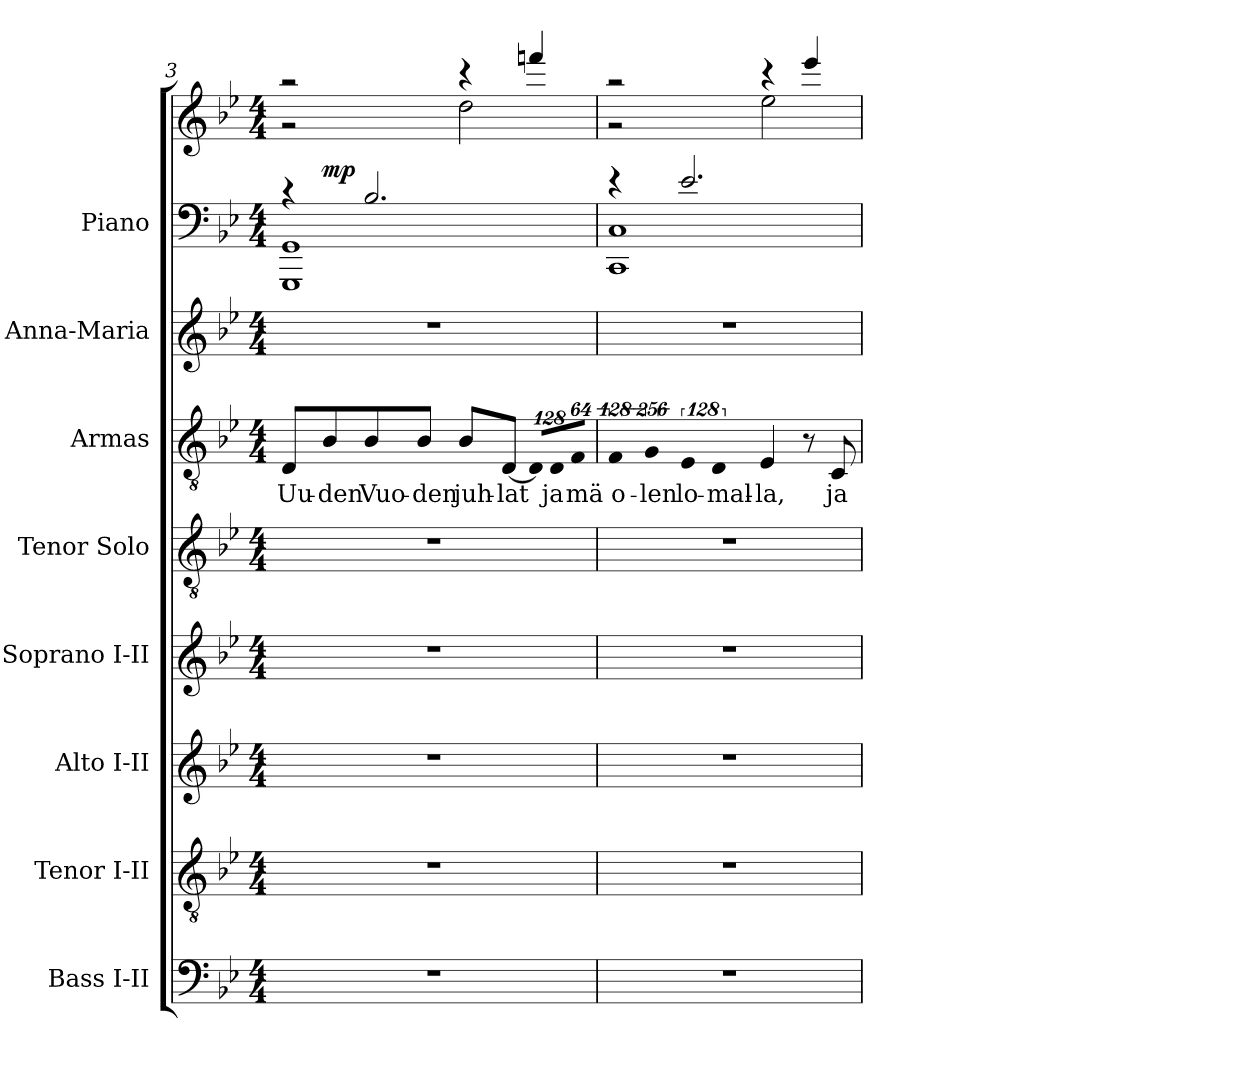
**kern	**kern	**kern	**kern	**kern	**kern	**text	**kern	**kern	**kern	**dynam
*part8	*part7	*part6	*part5	*part4	*part3	*part3	*part2	*part1	*part1	*part1
*staff9	*staff8	*staff7	*staff6	*staff5	*staff4	*staff4	*staff3	*staff2	*staff1	*staff1/2
*I"Bass I-II	*I"Tenor I-II	*I"Alto I-II	*I"Soprano I-II	*I"Tenor Solo	*I"Armas	*	*I"Anna-Maria	*I"Piano	*	*
*I'B.	*I'T.	*I'A.	*I'S.	*I'T. Solo	*I'Armas	*	*I'A-M	*I'Pno.	*	*
*clefF4	*clefGv2	*clefG2	*clefG2	*clefGv2	*clefGv2	*	*clefG2	*clefF4	*clefG2	*
*	*ITrd7c12	*	*	*ITrd7c12	*ITrd7c12	*	*	*	*	*
*k[b-e-]	*k[b-e-]	*k[b-e-]	*k[b-e-]	*k[b-e-]	*k[b-e-]	*	*k[b-e-]	*k[b-e-]	*k[b-e-]	*
*B-:	*B-:	*B-:	*B-:	*B-:	*B-:	*	*B-:	*B-:	*B-:	*
*M4/4	*M4/4	*M4/4	*M4/4	*M4/4	*M4/4	*	*M4/4	*M4/4	*M4/4	*
*MM102	*MM102	*MM102	*MM102	*MM102	*MM102	*	*MM102	*MM102	*MM102	*
=3	=3	=3	=3	=3	=3	=3	=3	=3	=3	=3
!	!	!	!	!	!	!LO:LY:b:color=#000000	!	!	!	!
*	*	*	*	*	*	*	*	*^	*^	*
*	*	*	*	*	*	*	*	*	*^	*	*	*
1r	1r	1r	1r	1r	8DDi/L	Uu-	1r	4r	1GGGi 1GGi	8ryy	2r	2r	.
!	!	!	!	!	!	!LO:LY:b:color=#000000	!	!	!	!	!	!	!
.	.	.	.	.	8BB-i/	-den	.	.	.	2..ryy	.	.	mp
!	!	!	!	!	!	!LO:LY:b:color=#000000	!	!	!	!	!	!	!
.	.	.	.	.	8BB-i/	Vuo-	.	2.B-i/	.	.	.	.	.
!	!	!	!	!	!	!LO:LY:b:color=#000000	!	!	!	!	!	!	!
.	.	.	.	.	8BB-i/J	-den	.	.	.	.	.	.	.
!	!	!	!	!	!	!LO:LY:b:color=#000000	!	!	!	!	!	!	!
.	.	.	.	.	8BB-i/L	juh-	.	.	.	.	4r	2ddi\	.
!	!	!	!	!	!	!LO:LY:b:color=#000000	!	!	!	!	!	!	!
.	.	.	.	.	[<8DDi/J	-lat	.	.	.	.	.	.	.
*	*	*	*	*	*Xbrackettup	*	*	*	*	*	*	*	*
!	!	!	!	!	!LO:N:vis=8	!	!	!	!	!	!	!	!
.	.	.	.	.	1024%85DDi/L]	.	.	.	.	.	4fffni/	.	.
!	!	!	!	!	!LO:N:vis=8	!	!	!	!	!	!	!	!
!	!	!	!	!	!	!LO:LY:b:color=#000000	!	!	!	!	!	!	!
.	.	.	.	.	1024%85DDi/	ja	.	.	.	.	.	.	.
!	!	!	!	!	!LO:N:vis=8	!	!	!	!	!	!	!	!
!	!	!	!	!	!	!LO:LY:b:color=#000000	!	!	!	!	!	!	!
.	.	.	.	.	512%43FFi/J	mä	.	.	.	.	.	.	.
*	*	*	*	*	*	*	*	*v	*v	*v	*	*	*
=4	=4	=4	=4	=4	=4	=4	=4	=4	=4	=4	=4
*	*	*	*	*	*brackettup	*	*	*	*	*	*
*	*	*	*	*	*	*	*	*^	*	*	*
*	*	*	*	*	*	*	*	*	*^	*	*	*
!	!	!	!	!	!LO:N:vis=8	!	!	!	!	!	!	!	!
*	*	*	*	*	*	*	*	*v	*v	*v	*	*	*
*	*	*	*	*	*	*	*	*^	*	*	*
*	*	*	*	*	*	*	*	*	*^	*	*	*
!	!	!	!	!	!	!LO:LY:b:color=#000000	!	!	!	!	!	!	!
*	*	*	*	*	*	*	*	*	*v	*v	*	*	*
1r	1r	1r	1r	1r	1024%85FFi/	o-	1r	4r	1CCi 1Ci	2r	2r	.
!	!	!	!	!	!LO:N:vis=4	!	!	!	!	!	!	!
!	!	!	!	!	!	!LO:LY:b:color=#000000	!	!	!	!	!	!
.	.	.	.	.	1024%171GGi/	-len	.	.	.	.	.	.
!	!	!	!	!	!LO:N:vis=8	!	!	!	!	!	!	!
!	!	!	!	!	!	!LO:LY:b:color=#000000	!	!	!	!	!	!
.	.	.	.	.	1024%85EE-i/	lo-	.	2.e-i/	.	.	.	.
!	!	!	!	!	!LO:N:vis=4	!	!	!	!	!	!	!
!	!	!	!	!	!	!LO:LY:b:color=#000000	!	!	!	!	!	!
.	.	.	.	.	1024%171DDi/	-mal-	.	.	.	.	.	.
!	!	!	!	!	!	!LO:LY:b:color=#000000	!	!	!	!	!	!
.	.	.	.	.	4EE-i/	-la,	.	.	.	4r	2ee-i\	.
.	.	.	.	.	8r	.	.	.	.	4eee-i/	.	.
!	!	!	!	!	!	!LO:LY:b:color=#000000	!	!	!	!	!	!
.	.	.	.	.	8CCi/	ja	.	.	.	.	.	.
*	*	*	*	*	*	*	*	*v	*v	*	*	*
*	*	*	*	*	*	*	*	*	*v	*v	*
=	=	=	=	=	=	=	=	=	=	=
*-	*-	*-	*-	*-	*-	*-	*-	*-	*-	*-
